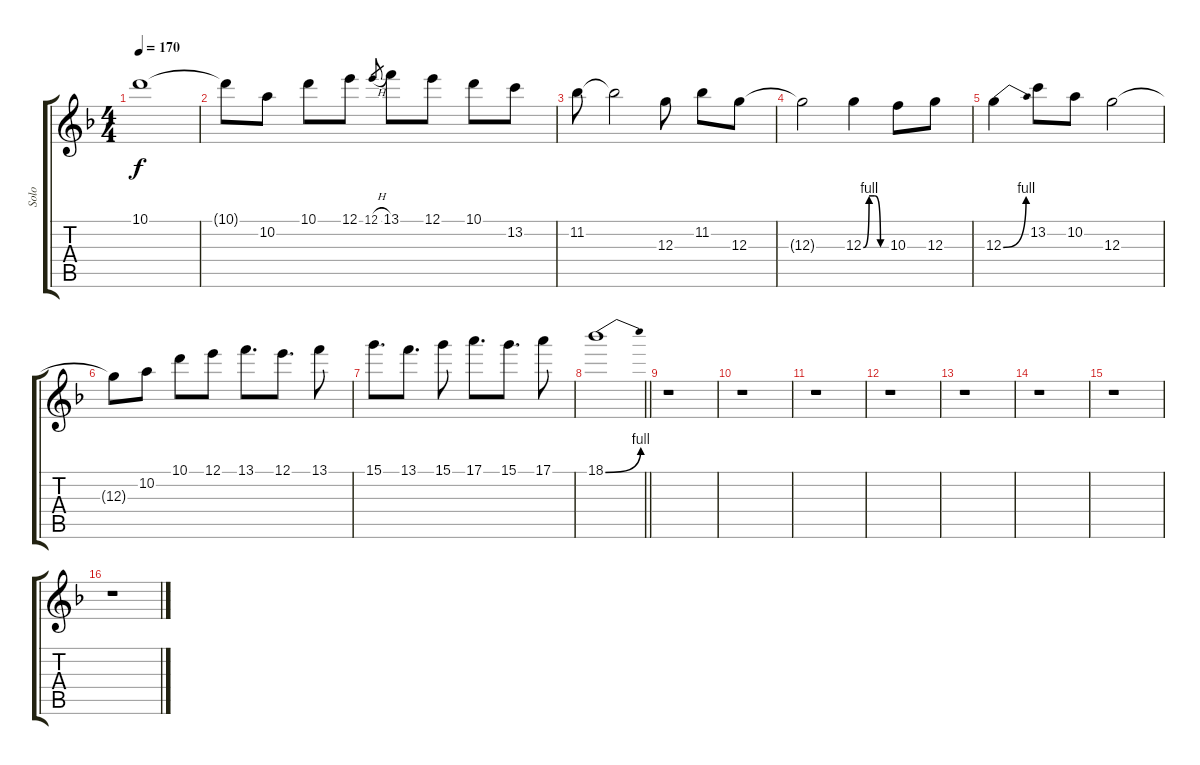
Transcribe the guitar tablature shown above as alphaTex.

\track ("Solo" "Solo") {instrument distortionguitar}
\staff {score tabs}
\tuning (E4 B3 G3 D3 A2 E2) {hide}
\ts (4 4)
\tempo 170
\clef g2
\ks f
10.1.1{dy f volume 13} |
10.1{t}.8 10.2.8 10.1.8 12.1.8 12.1{h}.8{gr} 13.1.8 12.1.8 10.1.8 13.2.8 |
11.2.8 11.2{t}.2 12.3.8 11.2.8 12.3.8 |
12.3{t}.2 12.3{be (custom 0 0 15 4 30 4 45 0 60 0)}.4 10.3.8 12.3.8 |
12.3{be (bend 0 0 60 4)}.4 13.2.8 10.2.8 12.3.2 |
12.3{t}.8 10.2.8 10.1.8 12.1.8 13.1.8{d} 12.1.8{d} 13.1.8 |
15.1.8{d} 13.1.8{d} 15.1.8 17.1.8{d} 15.1.8{d} 17.1.8 |
\barLineRight lightlight
18.1{be (bend 0 0 60 4)}.1 |
r.1 |
r.1 |
r.1 |
r.1 |
r.1 |
r.1 |
r.1 |
r.1
